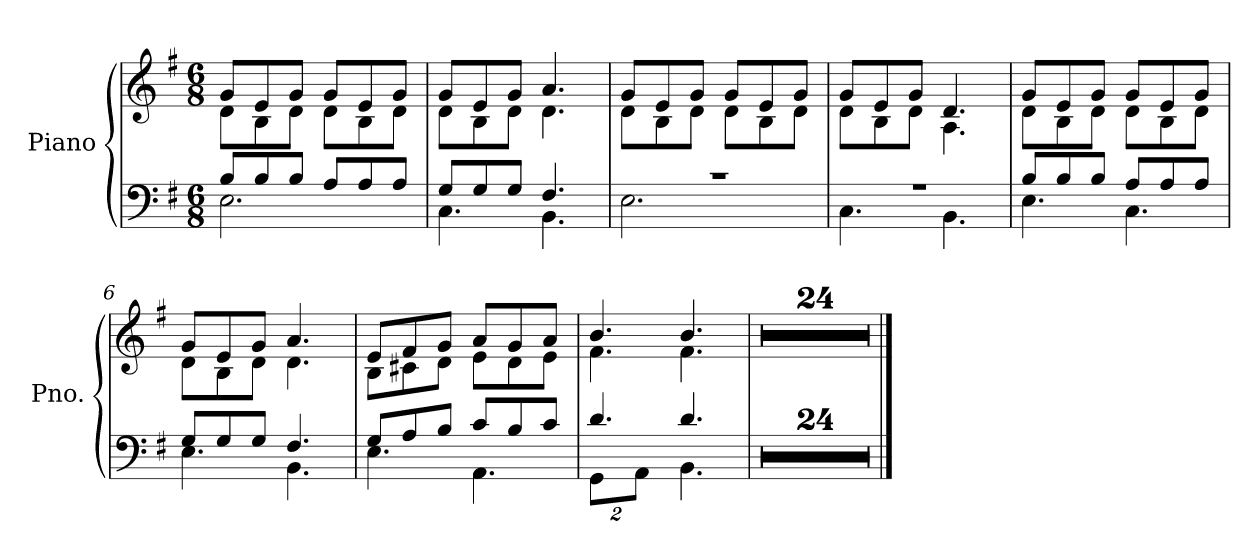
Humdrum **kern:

**kern	**kern
*part1	*part1
*staff2	*staff1
*I"Piano	*
*I'Pno.	*
*clefF4	*clefG2
*k[f#]	*k[f#]
*M6/8	*M6/8
=1	=1
*^	*^
8B/L	2.E\	8g/L	8d\L
8B/	.	8e/	8B\
8B/J	.	8g/J	8d\J
8A/L	.	8g/L	8d\L
8A/	.	8e/	8B\
8A/J	.	8g/J	8d\J
=2	=2	=2	=2
8G/L	4.C\	8g/L	8d\L
8G/	.	8e/	8B\
8G/J	.	8g/J	8d\J
4.F#/	4.BB\	4.a/	4.d\
=3	=3	=3	=3
2.r	2.E\	8g/L	8d\L
.	.	8e/	8B\
.	.	8g/J	8d\J
.	.	8g/L	8d\L
.	.	8e/	8B\
.	.	8g/J	8d\J
=4	=4	=4	=4
2.r	4.C\	8g/L	8d\L
.	.	8e/	8B\
.	.	8g/J	8d\J
.	4.BB\	4.d/	4.A\
=5	=5	=5	=5
8B/L	4.E\	8g/L	8d\L
8B/	.	8e/	8B\
8B/J	.	8g/J	8d\J
8A/L	4.C\	8g/L	8d\L
8A/	.	8e/	8B\
8A/J	.	8g/J	8d\J
=6	=6	=6	=6
8G/L	4.E\	8g/L	8d\L
8G/	.	8e/	8B\
8G/J	.	8g/J	8d\J
4.F#/	4.BB\	4.a/	4.d\
!!LO:LB:g=z	!!
=7	=7	=7	=7
8G/L	4.E\	8e/L	8B\L
8A/	.	8f#/	8c#X\
8B/J	.	8g/J	8d\J
8c/L	4.AA\	8a/L	8e\L
8B/	.	8g/	8d\
8c/J	.	8a/J	8e\J
=8	=8	=8	=8
*	*Xbrackettup	*	*
4.d/	16%3GG\L	4.b/	4.f#\
.	16%3AA\J	.	.
4.d/	4.BB\	4.b/	4.f#\
*v	*v	*	*
*	*v	*v
=9	=9
2.r	2.r
=10	=10
2.r	2.r
=11	=11
2.r	2.r
=12	=12
2.r	2.r
=13	=13
2.r	2.r
=14	=14
2.r	2.r
=15	=15
2.r	2.r
=16	=16
2.r	2.r
=17	=17
2.r	2.r
=18	=18
2.r	2.r
=19	=19
2.r	2.r
=20	=20
2.r	2.r
=21	=21
2.r	2.r
!!LO:LB:g=z
=22	=22
2.r	2.r
=23	=23
2.r	2.r
=24	=24
2.r	2.r
=25	=25
2.r	2.r
=26	=26
2.r	2.r
=27	=27
2.r	2.r
=28	=28
2.r	2.r
=29	=29
2.r	2.r
=30	=30
2.r	2.r
=31	=31
2.r	2.r
=32	=32
2.r	2.r
==	==
*-	*-
